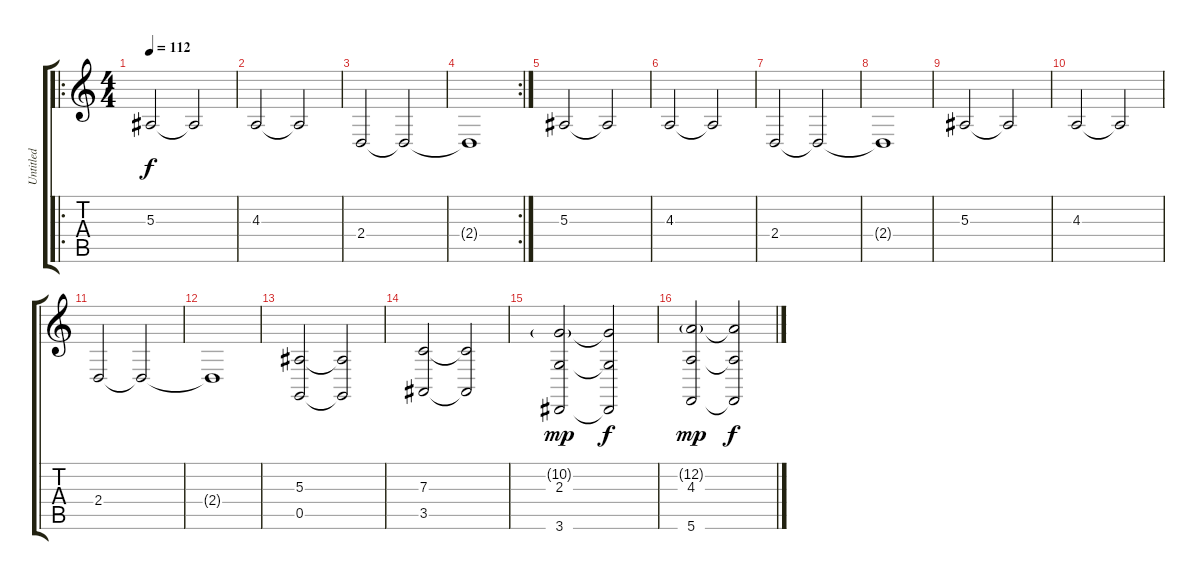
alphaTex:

\track ("Untitled" "Untitled") {instrument pad2warm}
\staff {score tabs}
\tuning (D4 A3 F3 C3 G2 C2) {hide}
\ro
\ts (4 4)
\tempo 112
\clef g2
\ks c
5.3.2{dy f instrument pad2warm} 5.3{t}.2 |
4.3.2 4.3{t}.2 |
2.4.2 2.4{t}.2 |
\rc 2
2.4{t}.1 |
5.3.2 5.3{t}.2 |
4.3.2 4.3{t}.2 |
2.4.2 2.4{t}.2 |
2.4{t}.1 |
5.3.2 5.3{t}.2 |
4.3.2 4.3{t}.2 |
2.4.2 2.4{t}.2 |
2.4{t}.1 |
(5.3 0.5).2 (5.3{t} 0.5{t}).2 |
(7.3 3.5).2 (7.3{t} 3.5{t}).2 |
(10.2{g} 2.3 3.6).2{dy mp} (10.2{t} 2.3{t} 3.6{t}).2{dy f} |
(12.2{g} 4.3 5.6).2{dy mp} (12.2{t} 4.3{t} 5.6{t}).2{dy f}
